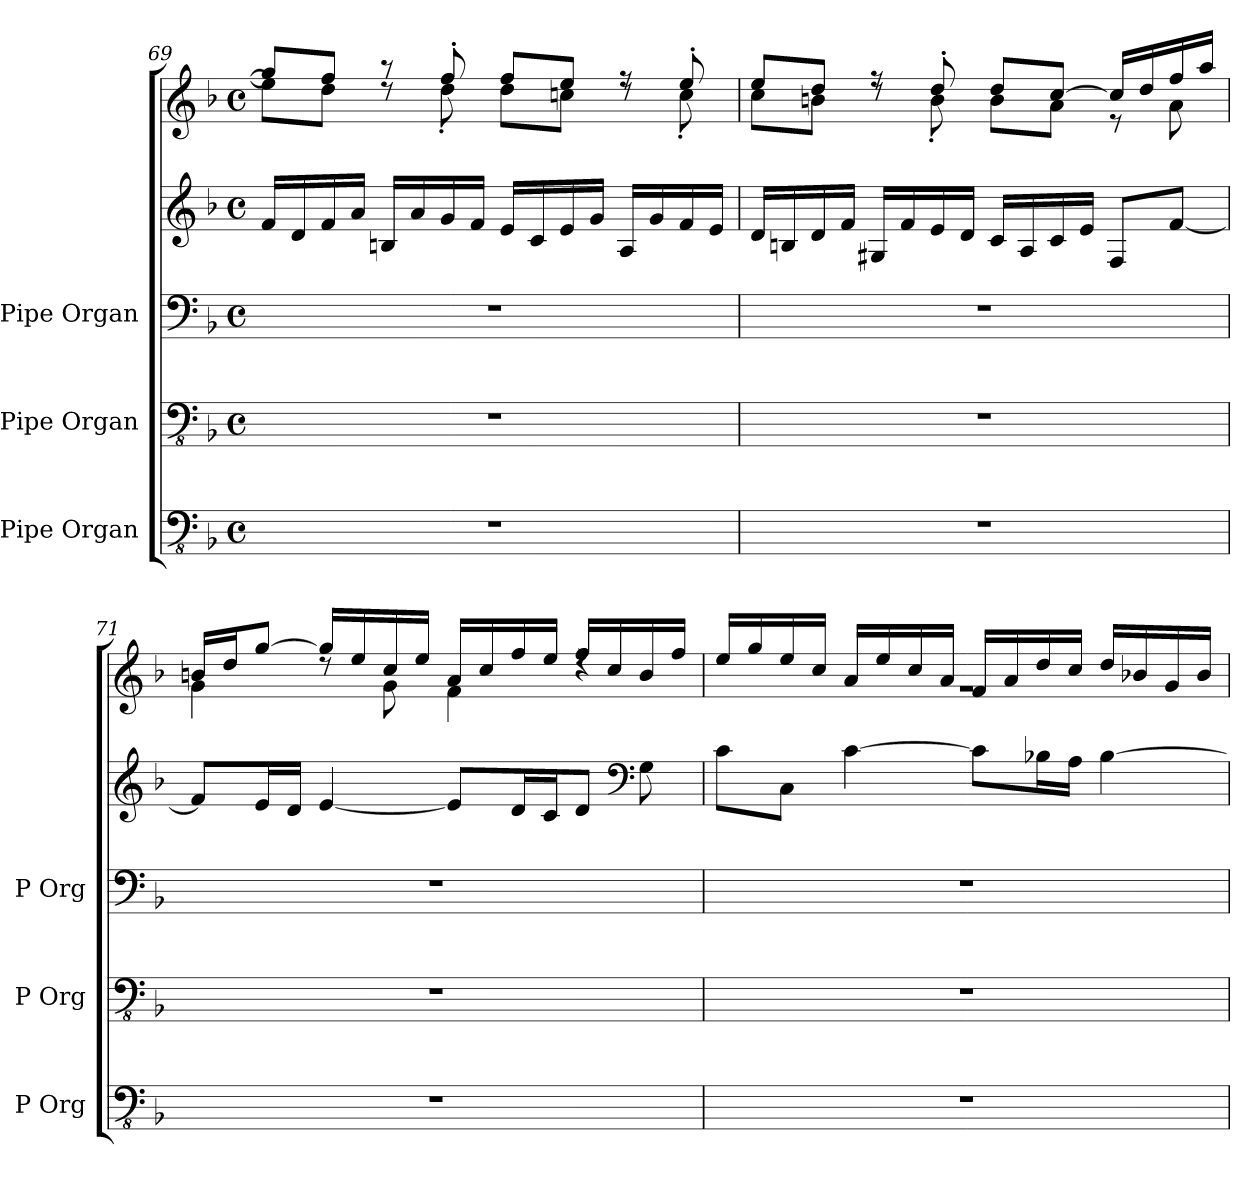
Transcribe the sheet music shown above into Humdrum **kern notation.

**kern	**kern	**kern	**kern	**kern
*part3	*part2	*part1	*part1	*part1
*staff5	*staff4	*staff3	*staff2	*staff1
*I"Pipe Organ	*I"Pipe Organ	*I"Pipe Organ	*	*
*I'P Org	*I'P Org	*I'P Org	*	*
*clefFv4	*clefFv4	*clefF4	*clefG2	*clefG2
*k[b-]	*k[b-]	*k[b-]	*k[b-]	*k[b-]
*M4/4	*M4/4	*M4/4	*M4/4	*M4/4
*met(c)	*met(c)	*met(c)	*met(c)	*met(c)
=69	=69	=69	=69	=69
*	*	*	*	*^
1r	1r	1r	16f/LL	8gg/L]	8ee\L]
.	.	.	16d/	.	.
.	.	.	16f/	8ff/J	8dd\J
.	.	.	16a/JJ	.	.
.	.	.	16Bn/LL	8r	8rdd
.	.	.	16a/	.	.
.	.	.	16g/	8ff'/	8dd'\
.	.	.	16f/JJ	.	.
.	.	.	16e/LL	8ff/L	8dd\L
.	.	.	16c/	.	.
.	.	.	16e/	8ee/J	8ccn\J
.	.	.	16g/JJ	.	.
.	.	.	16A/LL	8r	8rdd
.	.	.	16g/	.	.
.	.	.	16f/	8ee'/	8cc'\
.	.	.	16e/JJ	.	.
!!LO:LB:g=z	!!
=70	=70	=70	=70	=70	=70
1r	1r	1r	16d/LL	8ee/L	8cc\L
.	.	.	16Bn/	.	.
.	.	.	16d/	8dd/J	8bn\J
.	.	.	16f/JJ	.	.
.	.	.	16G#X/LL	8r	8rdd
.	.	.	16f/	.	.
.	.	.	16e/	8dd'/	8b'\
.	.	.	16d/JJ	.	.
.	.	.	16c/LL	8dd/L	8b\L
.	.	.	16A/	.	.
.	.	.	16c/	[8cc/J	8a\J
.	.	.	16e/JJ	.	.
.	.	.	8F/L	16cc/LL]	8r
.	.	.	.	16dd/	.
.	.	.	[8f/J	16ff/	8a\
.	.	.	.	16aa/JJ	.
=71	=71	=71	=71	=71	=71
1r	1r	1r	8f/L]	16bn/LL	4g\
.	.	.	.	16dd/J	.
.	.	.	16e/L	[8gg/J	.
.	.	.	16d/JJ	.	.
.	.	.	[4e/	16gg/LL]	8rdd
.	.	.	.	16ee/	.
.	.	.	.	16cc/	8g\
.	.	.	.	16ee/JJ	.
.	.	.	8e/L]	16a/LL	4f\
.	.	.	.	16cc/	.
.	.	.	16d/L	16ff/	.
.	.	.	16c/J	16ee/JJ	.
.	.	.	8d/J	16ff/LL	4rdd
.	.	.	.	16cc/	.
*	*	*	*clefF4	*	*
.	.	.	8G\	16b/	.
.	.	.	.	16ff/JJ	.
=72	=72	=72	=72	=72	=72
1r	1r	1r	8c\L	16ee/LL	1rg
.	.	.	.	16gg/	.
.	.	.	8C\J	16ee/	.
.	.	.	.	16cc/JJ	.
.	.	.	[4c\	16a/LL	.
.	.	.	.	16ee/	.
.	.	.	.	16cc/	.
.	.	.	.	16a/JJ	.
.	.	.	8c\L]	16f/LL	.
.	.	.	.	16a/	.
.	.	.	16B-X\L	16dd/	.
.	.	.	16A\JJ	16cc/JJ	.
.	.	.	[4B-\	16dd/LL	.
.	.	.	.	16b-X/	.
.	.	.	.	16g/	.
.	.	.	.	16b-/JJ	.
*	*	*	*	*v	*v
=	=	=	=	=
*-	*-	*-	*-	*-
